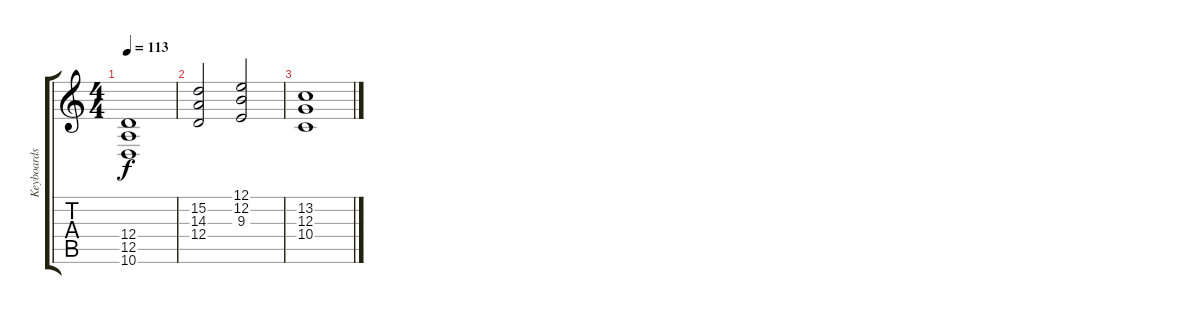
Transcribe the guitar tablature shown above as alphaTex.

\track ("Keyboards 3" "Keyboards ") {instrument churchorgan}
\staff {score tabs}
\tuning (E4 B3 G3 D3 A2 E2) {hide}
\ts (4 4)
\tempo 113
\clef g2
\ks c
(12.4 12.5 10.6).1{dy f} |
(15.2 14.3 12.4).2 (12.1 12.2 9.3).2 |
(13.2 12.3 10.4).1
